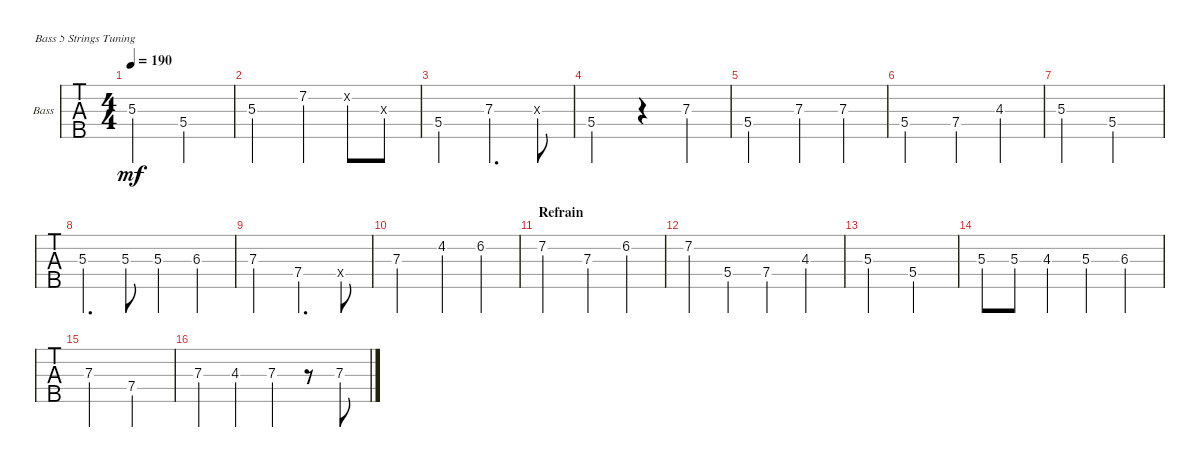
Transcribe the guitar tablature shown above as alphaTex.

\defaultSystemsLayout 4
\bracketExtendMode groupsimilarinstruments
\firstSystemTrackNameOrientation horizontal
\otherSystemsTrackNameOrientation horizontal
\track ("Bass " "Bass") {instrument electricbassfinger}
\staff {tabs}
\tuning (G2 D2 A1 E1 B0)
\ts (4 4)
\tempo 190
\clef f4
\ks c
5.3.2{dy mf} 5.4.2 |
5.3.2 7.2.4 0.2{x}.8 0.3{x}.8 |
5.4.2 7.3.4{d} 0.3{x}.8 |
5.4.2 r.4 7.3.4 |
5.4.2 7.3.4 7.3.4 |
5.4.2 7.4.4 4.3.4 |
5.3.2 5.4.2 |
5.3.4{d} 5.3.8 5.3.4 6.3.4 |
7.3.2 7.4.4{d} 0.4{x}.8 |
7.3.2 4.2.4 6.2.4 |
\section ("" "Refrain")
7.2.2 7.3.4 6.2.4 |
7.2.4 5.4.4 7.4.4 4.3.4 |
5.3.2 5.4.2 |
5.3.8 5.3.8 4.3.4 5.3.4 6.3.4 |
7.3.2 7.4.2 |
7.3.4 4.3.4 7.3.4 r.8 7.3.8
